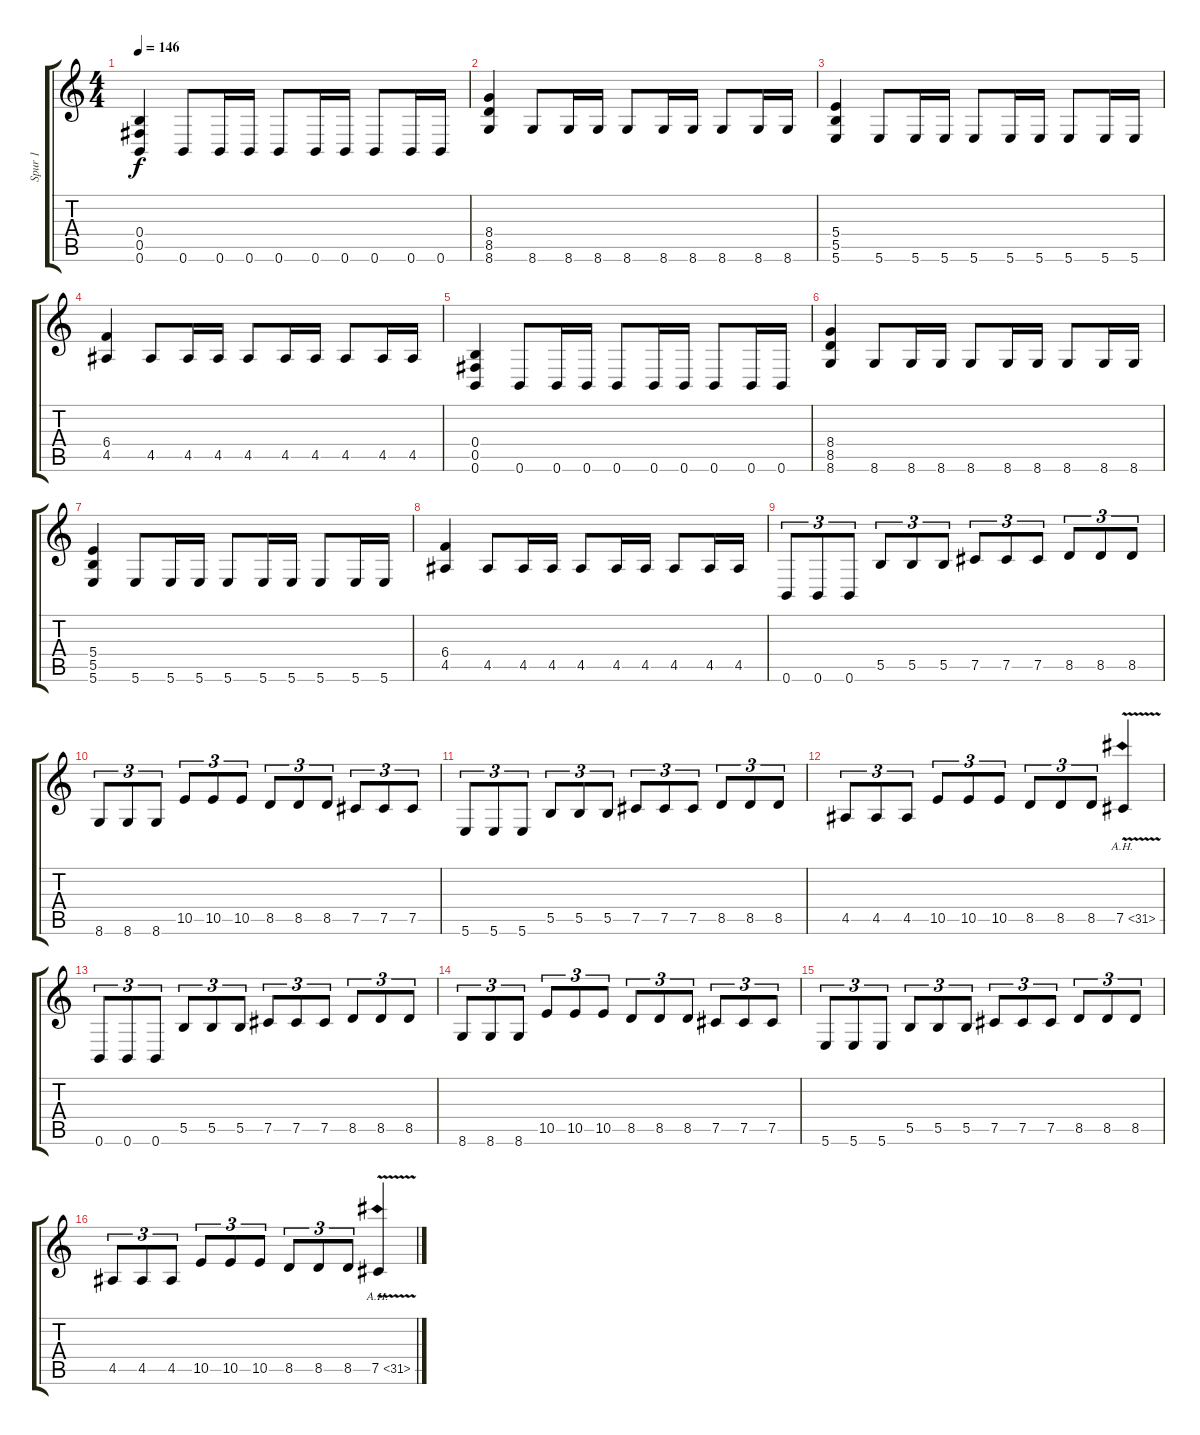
\track ("Spur 1" "Spur 1") {instrument distortionguitar}
\staff {score tabs}
\tuning (Db4 Ab3 E3 B2 Gb2 B1) {hide}
\ts (4 4)
\tempo 146
\clef g2
\ks c
(0.4 0.5 0.6).4{dy f} 0.6.8 0.6.16 0.6.16 0.6.8 0.6.16 0.6.16 0.6.8 0.6.16 0.6.16 |
(8.4 8.5 8.6).4 8.6.8 8.6.16 8.6.16 8.6.8 8.6.16 8.6.16 8.6.8 8.6.16 8.6.16 |
(5.4 5.5 5.6).4 5.6.8 5.6.16 5.6.16 5.6.8 5.6.16 5.6.16 5.6.8 5.6.16 5.6.16 |
(6.4 4.5).4 4.5.8 4.5.16 4.5.16 4.5.8 4.5.16 4.5.16 4.5.8 4.5.16 4.5.16 |
(0.4 0.5 0.6).4 0.6.8 0.6.16 0.6.16 0.6.8 0.6.16 0.6.16 0.6.8 0.6.16 0.6.16 |
(8.4 8.5 8.6).4 8.6.8 8.6.16 8.6.16 8.6.8 8.6.16 8.6.16 8.6.8 8.6.16 8.6.16 |
(5.4 5.5 5.6).4 5.6.8 5.6.16 5.6.16 5.6.8 5.6.16 5.6.16 5.6.8 5.6.16 5.6.16 |
(6.4 4.5).4 4.5.8 4.5.16 4.5.16 4.5.8 4.5.16 4.5.16 4.5.8 4.5.16 4.5.16 |
0.6.8{tu (3 2)} 0.6.8{tu (3 2)} 0.6.8{tu (3 2)} 5.5.8{tu (3 2)} 5.5.8{tu (3 2)} 5.5.8{tu (3 2)} 7.5.8{tu (3 2)} 7.5.8{tu (3 2)} 7.5.8{tu (3 2)} 8.5.8{tu (3 2)} 8.5.8{tu (3 2)} 8.5.8{tu (3 2)} |
8.6.8{tu (3 2)} 8.6.8{tu (3 2)} 8.6.8{tu (3 2)} 10.5.8{tu (3 2)} 10.5.8{tu (3 2)} 10.5.8{tu (3 2)} 8.5.8{tu (3 2)} 8.5.8{tu (3 2)} 8.5.8{tu (3 2)} 7.5.8{tu (3 2)} 7.5.8{tu (3 2)} 7.5.8{tu (3 2)} |
5.6.8{tu (3 2)} 5.6.8{tu (3 2)} 5.6.8{tu (3 2)} 5.5.8{tu (3 2)} 5.5.8{tu (3 2)} 5.5.8{tu (3 2)} 7.5.8{tu (3 2)} 7.5.8{tu (3 2)} 7.5.8{tu (3 2)} 8.5.8{tu (3 2)} 8.5.8{tu (3 2)} 8.5.8{tu (3 2)} |
4.5.8{tu (3 2)} 4.5.8{tu (3 2)} 4.5.8{tu (3 2)} 10.5.8{tu (3 2)} 10.5.8{tu (3 2)} 10.5.8{tu (3 2)} 8.5.8{tu (3 2)} 8.5.8{tu (3 2)} 8.5.8{tu (3 2)} 7.5{ah 24 v}.4 |
0.6.8{tu (3 2)} 0.6.8{tu (3 2)} 0.6.8{tu (3 2)} 5.5.8{tu (3 2)} 5.5.8{tu (3 2)} 5.5.8{tu (3 2)} 7.5.8{tu (3 2)} 7.5.8{tu (3 2)} 7.5.8{tu (3 2)} 8.5.8{tu (3 2)} 8.5.8{tu (3 2)} 8.5.8{tu (3 2)} |
8.6.8{tu (3 2)} 8.6.8{tu (3 2)} 8.6.8{tu (3 2)} 10.5.8{tu (3 2)} 10.5.8{tu (3 2)} 10.5.8{tu (3 2)} 8.5.8{tu (3 2)} 8.5.8{tu (3 2)} 8.5.8{tu (3 2)} 7.5.8{tu (3 2)} 7.5.8{tu (3 2)} 7.5.8{tu (3 2)} |
5.6.8{tu (3 2)} 5.6.8{tu (3 2)} 5.6.8{tu (3 2)} 5.5.8{tu (3 2)} 5.5.8{tu (3 2)} 5.5.8{tu (3 2)} 7.5.8{tu (3 2)} 7.5.8{tu (3 2)} 7.5.8{tu (3 2)} 8.5.8{tu (3 2)} 8.5.8{tu (3 2)} 8.5.8{tu (3 2)} |
4.5.8{tu (3 2)} 4.5.8{tu (3 2)} 4.5.8{tu (3 2)} 10.5.8{tu (3 2)} 10.5.8{tu (3 2)} 10.5.8{tu (3 2)} 8.5.8{tu (3 2)} 8.5.8{tu (3 2)} 8.5.8{tu (3 2)} 7.5{ah 24 v}.4
